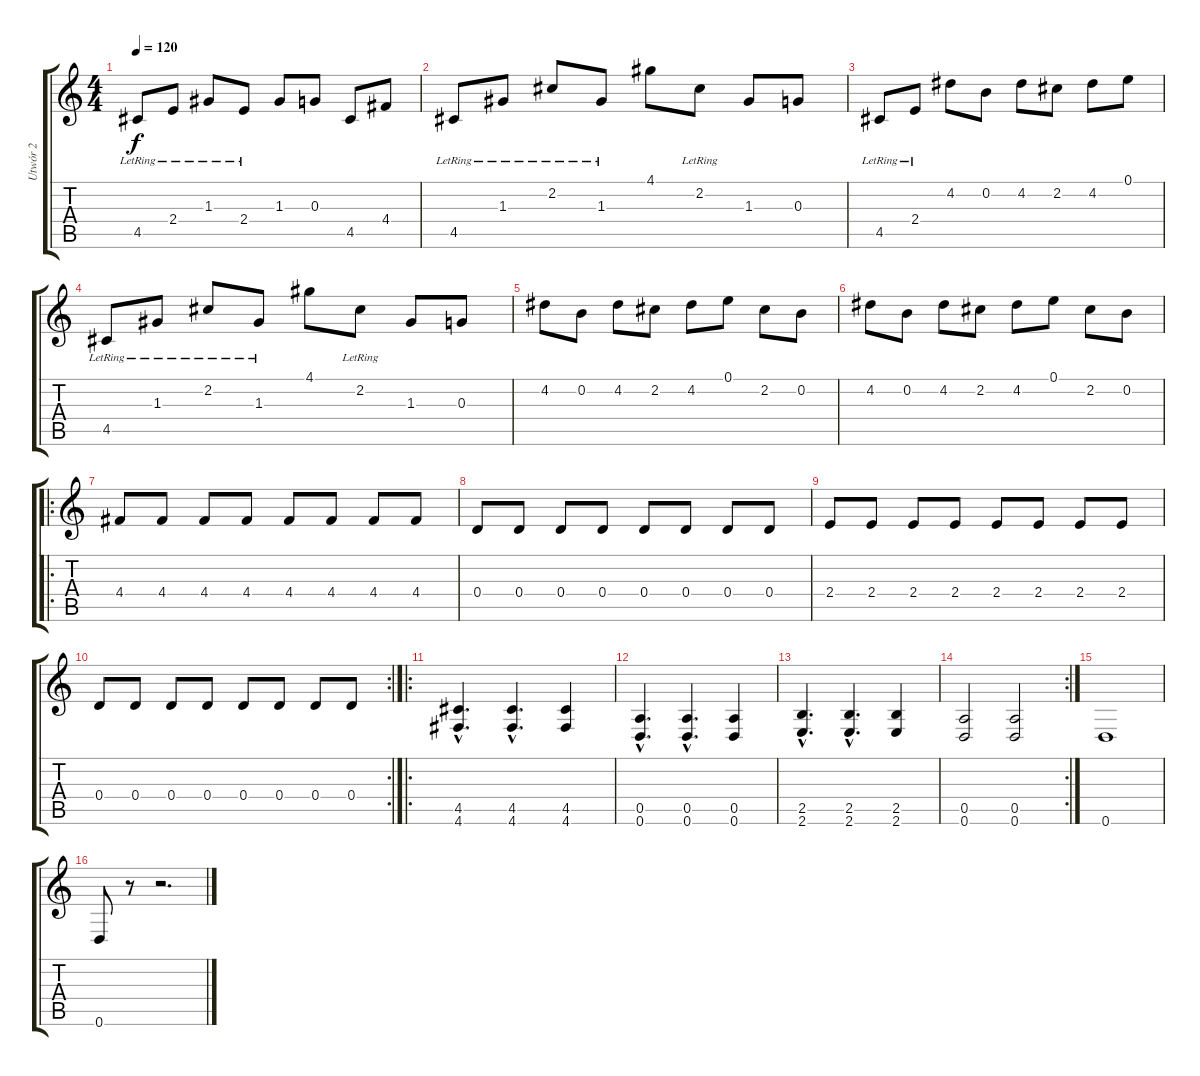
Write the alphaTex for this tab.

\track ("Utwór 2" "Utwór 2") {instrument distortionguitar}
\staff {score tabs}
\tuning (E4 B3 G3 D3 A2 D2) {hide}
\ts (4 4)
\tempo 120
\clef g2
\ks c
4.5{lr}.8{dy f instrument electricguitarclean} 2.4{lr}.8 1.3{lr}.8 2.4{lr}.8 1.3.8 0.3.8 4.5.8 4.4.8 |
4.5{lr}.8{instrument electricguitarclean} 1.3{lr}.8 2.2{lr}.8 1.3{lr}.8 4.1.8 2.2{lr}.8 1.3.8 0.3.8 |
4.5{lr}.8{instrument electricguitarclean} 2.4{lr}.8 4.2.8 0.2.8 4.2.8 2.2.8 4.2.8 0.1.8 |
4.5{lr}.8{instrument electricguitarclean} 1.3{lr}.8 2.2{lr}.8 1.3{lr}.8 4.1.8 2.2{lr}.8 1.3.8 0.3.8 |
4.2.8{instrument electricguitarclean} 0.2.8 4.2.8 2.2.8 4.2.8 0.1.8 2.2.8 0.2.8 |
4.2.8{instrument electricguitarclean} 0.2.8 4.2.8 2.2.8 4.2.8 0.1.8 2.2.8 0.2.8 |
\ro
4.4.8{instrument distortionguitar} 4.4.8 4.4.8 4.4.8 4.4.8 4.4.8 4.4.8 4.4.8 |
0.4.8 0.4.8 0.4.8 0.4.8 0.4.8 0.4.8 0.4.8 0.4.8 |
2.4.8 2.4.8 2.4.8 2.4.8 2.4.8 2.4.8 2.4.8 2.4.8 |
\rc 2
0.4.8 0.4.8 0.4.8 0.4.8 0.4.8 0.4.8 0.4.8 0.4.8 |
\ro
(4.5{hac} 4.6{hac}).4{d} (4.5{hac} 4.6{hac}).4{d} (4.5 4.6).4 |
(0.5{hac} 0.6{hac}).4{d} (0.5{hac} 0.6{hac}).4{d} (0.5 0.6).4 |
(2.5{hac} 2.6{hac}).4{d} (2.5{hac} 2.6{hac}).4{d} (2.5 2.6).4 |
\rc 2
(0.5 0.6).2 (0.5 0.6).2 |
0.6.1 |
0.6.8 r.8 r.2{d}
